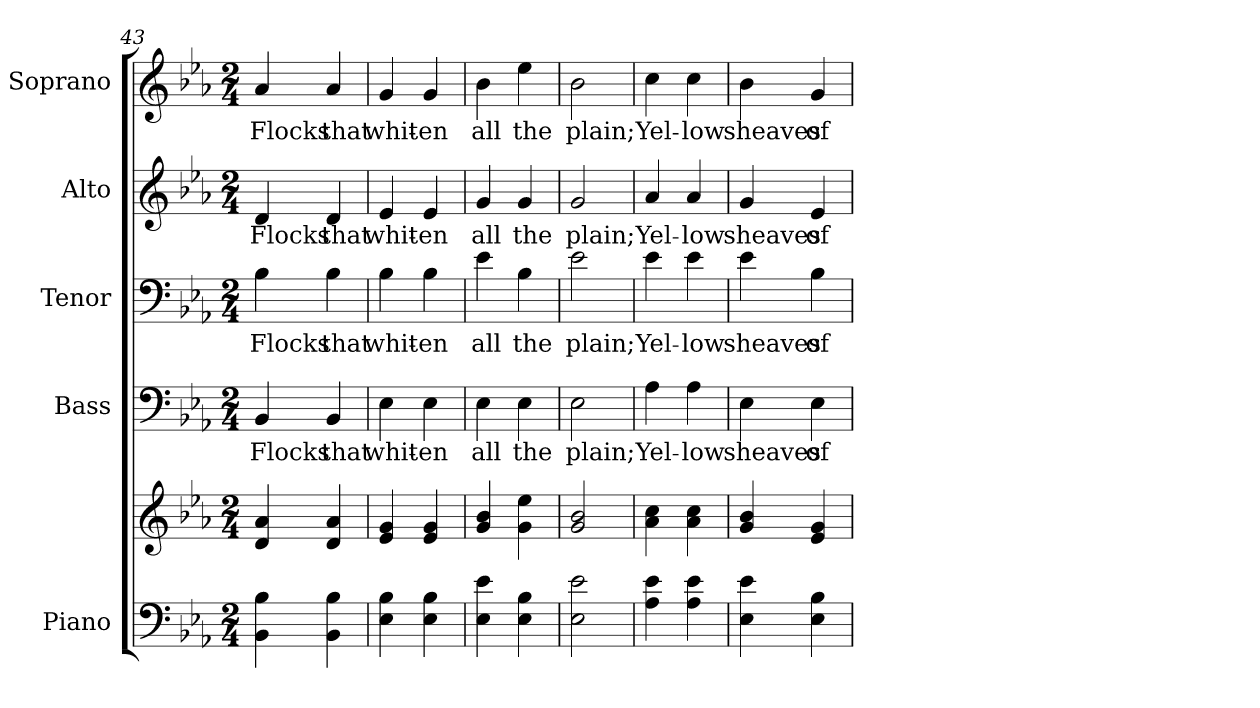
**kern	**kern	**kern	**text	**kern	**text	**kern	**text	**kern	**text
*part5	*part5	*part4	*part4	*part3	*part3	*part2	*part2	*part1	*part1
*staff6	*staff5	*staff4	*staff4	*staff3	*staff3	*staff2	*staff2	*staff1	*staff1
*I"Piano	*	*I"Bass	*	*I"Tenor	*	*I"Alto	*	*I"Soprano	*
*I'Pno.	*	*I'B.	*	*I'T.	*	*I'A.	*	*I'S.	*
*clefF4	*clefG2	*clefF4	*	*clefF4	*	*clefG2	*	*clefG2	*
*k[b-e-a-]	*k[b-e-a-]	*k[b-e-a-]	*	*k[b-e-a-]	*	*k[b-e-a-]	*	*k[b-e-a-]	*
*E-:	*E-:	*E-:	*	*E-:	*	*E-:	*	*E-:	*
*M2/4	*M2/4	*M2/4	*	*M2/4	*	*M2/4	*	*M2/4	*
=43	=43	=43	=43	=43	=43	=43	=43	=43	=43
!	!	!	!LO:LY:b:color=#000000	!	!	!	!	!	!
!	!	!	!	!	!LO:LY:b:color=#000000	!	!	!	!
!	!	!	!	!	!	!	!LO:LY:b:color=#000000	!	!
!	!	!	!	!	!	!	!	!	!LO:LY:b:color=#000000
4BB-i\ 4B-i	4di/ 4a-i	4BB-i/	Flocks	4B-i\	Flocks	4di/	Flocks	4a-i/	Flocks
!	!	!	!LO:LY:b:color=#000000	!	!	!	!	!	!
!	!	!	!	!	!LO:LY:b:color=#000000	!	!	!	!
!	!	!	!	!	!	!	!LO:LY:b:color=#000000	!	!
!	!	!	!	!	!	!	!	!	!LO:LY:b:color=#000000
4BB-i\ 4B-i	4di/ 4a-i	4BB-i/	that	4B-i\	that	4di/	that	4a-i/	that
=44	=44	=44	=44	=44	=44	=44	=44	=44	=44
!	!	!	!LO:LY:b:color=#000000	!	!	!	!	!	!
!	!	!	!	!	!LO:LY:b:color=#000000	!	!	!	!
!	!	!	!	!	!	!	!LO:LY:b:color=#000000	!	!
!	!	!	!	!	!	!	!	!	!LO:LY:b:color=#000000
4E-i\ 4B-i	4e-i/ 4gi	4E-i\	whit-	4B-i\	whit-	4e-i/	whit-	4gi/	whit-
!	!	!	!LO:LY:b:color=#000000	!	!	!	!	!	!
!	!	!	!	!	!LO:LY:b:color=#000000	!	!	!	!
!	!	!	!	!	!	!	!LO:LY:b:color=#000000	!	!
!	!	!	!	!	!	!	!	!	!LO:LY:b:color=#000000
4E-i\ 4B-i	4e-i/ 4gi	4E-i\	-en	4B-i\	-en	4e-i/	-en	4gi/	-en
!!LO:PB:g=z
=45	=45	=45	=45	=45	=45	=45	=45	=45	=45
!	!	!	!LO:LY:b:color=#000000	!	!	!	!	!	!
!	!	!	!	!	!LO:LY:b:color=#000000	!	!	!	!
!	!	!	!	!	!	!	!LO:LY:b:color=#000000	!	!
!	!	!	!	!	!	!	!	!	!LO:LY:b:color=#000000
4E-i\ 4e-i	4gi/ 4b-i	4E-i\	all	4e-i\	all	4gi/	all	4b-i\	all
!	!	!	!LO:LY:b:color=#000000	!	!	!	!	!	!
!	!	!	!	!	!LO:LY:b:color=#000000	!	!	!	!
!	!	!	!	!	!	!	!LO:LY:b:color=#000000	!	!
!	!	!	!	!	!	!	!	!	!LO:LY:b:color=#000000
4E-i\ 4B-i	4gi\ 4ee-i	4E-i\	the	4B-i\	the	4gi/	the	4ee-i\	the
=46	=46	=46	=46	=46	=46	=46	=46	=46	=46
!	!	!	!LO:LY:b:color=#000000	!	!	!	!	!	!
!	!	!	!	!	!LO:LY:b:color=#000000	!	!	!	!
!	!	!	!	!	!	!	!LO:LY:b:color=#000000	!	!
!	!	!	!	!	!	!	!	!	!LO:LY:b:color=#000000
2E-i\ 2e-i	2gi/ 2b-i	2E-i\	plain;	2e-i\	plain;	2gi/	plain;	2b-i\	plain;
=47	=47	=47	=47	=47	=47	=47	=47	=47	=47
!	!	!	!LO:LY:b:color=#000000	!	!	!	!	!	!
!	!	!	!	!	!LO:LY:b:color=#000000	!	!	!	!
!	!	!	!	!	!	!	!LO:LY:b:color=#000000	!	!
!	!	!	!	!	!	!	!	!	!LO:LY:b:color=#000000
4A-i\ 4e-i	4a-i\ 4cci	4A-i\	Yel-	4e-i\	Yel-	4a-i/	Yel-	4cci\	Yel-
!	!	!	!LO:LY:b:color=#000000	!	!	!	!	!	!
!	!	!	!	!	!LO:LY:b:color=#000000	!	!	!	!
!	!	!	!	!	!	!	!LO:LY:b:color=#000000	!	!
!	!	!	!	!	!	!	!	!	!LO:LY:b:color=#000000
4A-i\ 4e-i	4a-i\ 4cci	4A-i\	-low	4e-i\	-low	4a-i/	-low	4cci\	-low
=48	=48	=48	=48	=48	=48	=48	=48	=48	=48
!	!	!	!LO:LY:b:color=#000000	!	!	!	!	!	!
!	!	!	!	!	!LO:LY:b:color=#000000	!	!	!	!
!	!	!	!	!	!	!	!LO:LY:b:color=#000000	!	!
!	!	!	!	!	!	!	!	!	!LO:LY:b:color=#000000
4E-i\ 4e-i	4gi/ 4b-i	4E-i\	sheaves	4e-i\	sheaves	4gi/	sheaves	4b-i\	sheaves
!	!	!	!LO:LY:b:color=#000000	!	!	!	!	!	!
!	!	!	!	!	!LO:LY:b:color=#000000	!	!	!	!
!	!	!	!	!	!	!	!LO:LY:b:color=#000000	!	!
!	!	!	!	!	!	!	!	!	!LO:LY:b:color=#000000
4E-i\ 4B-i	4e-i/ 4gi	4E-i\	of	4B-i\	of	4e-i/	of	4gi/	of
=	=	=	=	=	=	=	=	=	=
*-	*-	*-	*-	*-	*-	*-	*-	*-	*-
